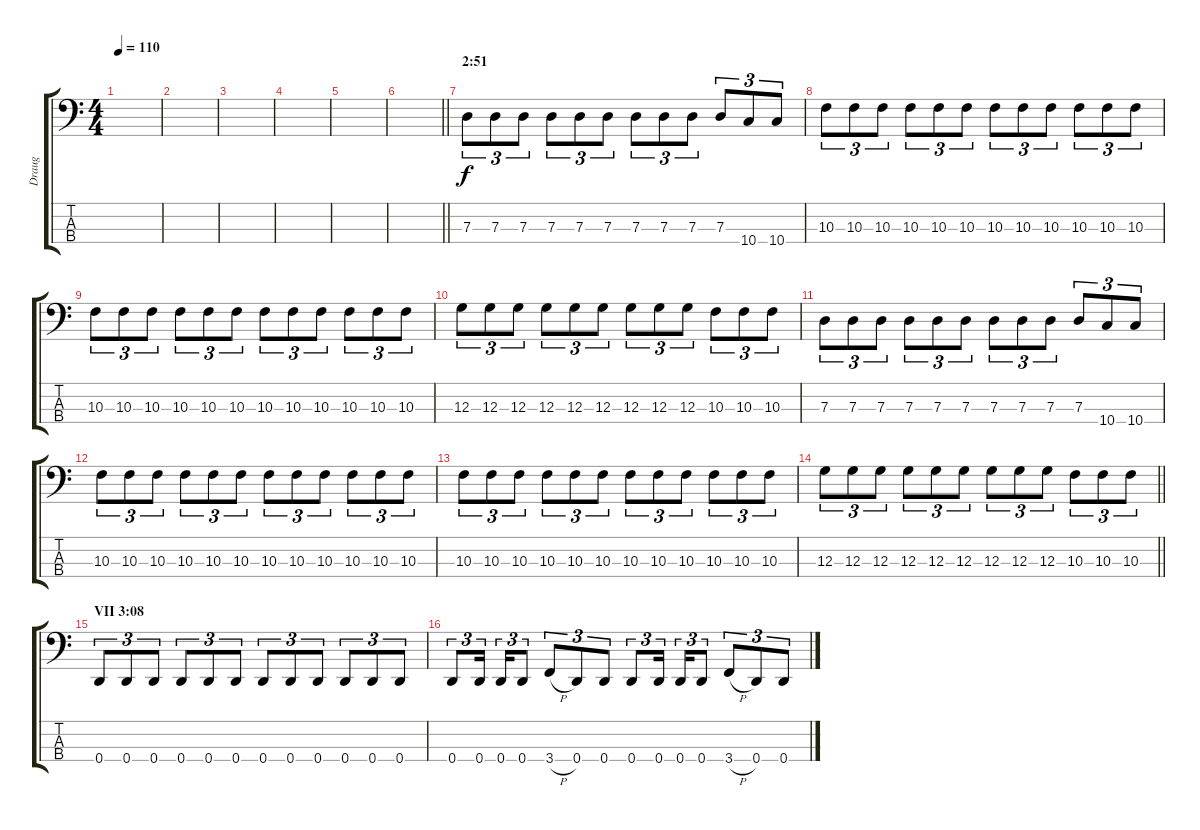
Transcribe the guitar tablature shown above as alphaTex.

\track ("Draug" "Draug") {instrument synthbass2}
\staff {score tabs}
\tuning (F2 C2 G1 D1) {hide}
\ts (4 4)
\tempo 110
\clef f4
\ks c
|
|
|
|
|
\barLineRight lightlight
|
\section ("" "2:51")
7.3.8{tu (3 2)} 7.3.8{tu (3 2)} 7.3.8{tu (3 2)} 7.3.8{tu (3 2)} 7.3.8{tu (3 2)} 7.3.8{tu (3 2)} 7.3.8{tu (3 2)} 7.3.8{tu (3 2)} 7.3.8{tu (3 2)} 7.3.8{tu (3 2)} 10.4.8{tu (3 2)} 10.4.8{tu (3 2)} |
10.3.8{tu (3 2)} 10.3.8{tu (3 2)} 10.3.8{tu (3 2)} 10.3.8{tu (3 2)} 10.3.8{tu (3 2)} 10.3.8{tu (3 2)} 10.3.8{tu (3 2)} 10.3.8{tu (3 2)} 10.3.8{tu (3 2)} 10.3.8{tu (3 2)} 10.3.8{tu (3 2)} 10.3.8{tu (3 2)} |
10.3.8{tu (3 2)} 10.3.8{tu (3 2)} 10.3.8{tu (3 2)} 10.3.8{tu (3 2)} 10.3.8{tu (3 2)} 10.3.8{tu (3 2)} 10.3.8{tu (3 2)} 10.3.8{tu (3 2)} 10.3.8{tu (3 2)} 10.3.8{tu (3 2)} 10.3.8{tu (3 2)} 10.3.8{tu (3 2)} |
12.3.8{tu (3 2)} 12.3.8{tu (3 2)} 12.3.8{tu (3 2)} 12.3.8{tu (3 2)} 12.3.8{tu (3 2)} 12.3.8{tu (3 2)} 12.3.8{tu (3 2)} 12.3.8{tu (3 2)} 12.3.8{tu (3 2)} 10.3.8{tu (3 2)} 10.3.8{tu (3 2)} 10.3.8{tu (3 2)} |
7.3.8{tu (3 2)} 7.3.8{tu (3 2)} 7.3.8{tu (3 2)} 7.3.8{tu (3 2)} 7.3.8{tu (3 2)} 7.3.8{tu (3 2)} 7.3.8{tu (3 2)} 7.3.8{tu (3 2)} 7.3.8{tu (3 2)} 7.3.8{tu (3 2)} 10.4.8{tu (3 2)} 10.4.8{tu (3 2)} |
10.3.8{tu (3 2)} 10.3.8{tu (3 2)} 10.3.8{tu (3 2)} 10.3.8{tu (3 2)} 10.3.8{tu (3 2)} 10.3.8{tu (3 2)} 10.3.8{tu (3 2)} 10.3.8{tu (3 2)} 10.3.8{tu (3 2)} 10.3.8{tu (3 2)} 10.3.8{tu (3 2)} 10.3.8{tu (3 2)} |
10.3.8{tu (3 2)} 10.3.8{tu (3 2)} 10.3.8{tu (3 2)} 10.3.8{tu (3 2)} 10.3.8{tu (3 2)} 10.3.8{tu (3 2)} 10.3.8{tu (3 2)} 10.3.8{tu (3 2)} 10.3.8{tu (3 2)} 10.3.8{tu (3 2)} 10.3.8{tu (3 2)} 10.3.8{tu (3 2)} |
\barLineRight lightlight
12.3.8{tu (3 2)} 12.3.8{tu (3 2)} 12.3.8{tu (3 2)} 12.3.8{tu (3 2)} 12.3.8{tu (3 2)} 12.3.8{tu (3 2)} 12.3.8{tu (3 2)} 12.3.8{tu (3 2)} 12.3.8{tu (3 2)} 10.3.8{tu (3 2)} 10.3.8{tu (3 2)} 10.3.8{tu (3 2)} |
\section ("" "VII 3:08")
0.4.8{tu (3 2)} 0.4.8{tu (3 2)} 0.4.8{tu (3 2)} 0.4.8{tu (3 2)} 0.4.8{tu (3 2)} 0.4.8{tu (3 2)} 0.4.8{tu (3 2)} 0.4.8{tu (3 2)} 0.4.8{tu (3 2)} 0.4.8{tu (3 2)} 0.4.8{tu (3 2)} 0.4.8{tu (3 2)} |
0.4.8{tu (3 2)} 0.4.16{tu (3 2) beam splitsecondary} 0.4.16{tu (3 2)} 0.4.8{tu (3 2)} 3.4{h}.8{tu (3 2)} 0.4.8{tu (3 2)} 0.4.8{tu (3 2)} 0.4.8{tu (3 2)} 0.4.16{tu (3 2) beam splitsecondary} 0.4.16{tu (3 2)} 0.4.8{tu (3 2)} 3.4{h}.8{tu (3 2)} 0.4.8{tu (3 2)} 0.4.8{tu (3 2)}
